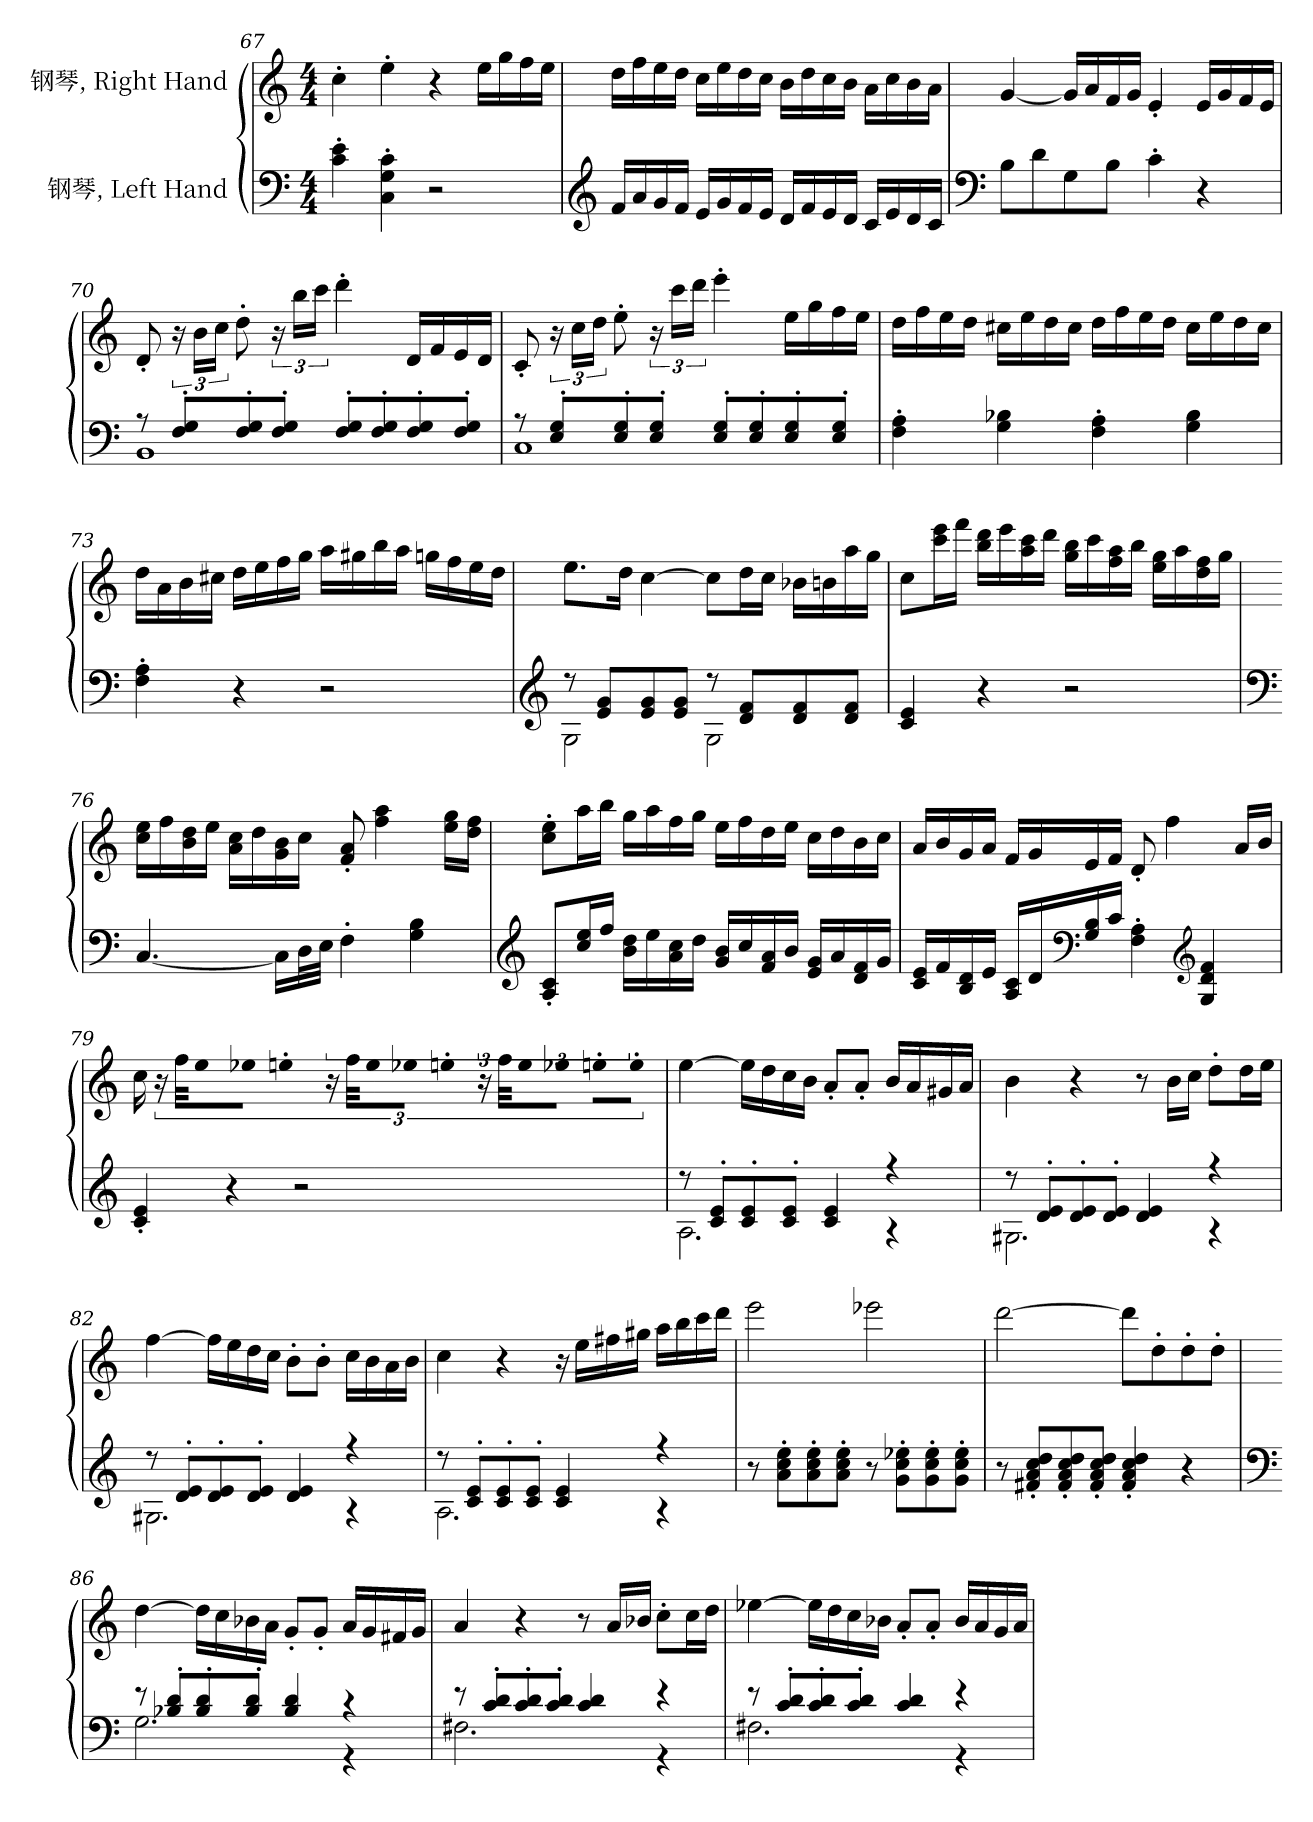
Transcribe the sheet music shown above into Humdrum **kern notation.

**kern	**kern
*part2	*part1
*staff2	*staff1
*I"钢琴, Left Hand	*I"钢琴, Right Hand
*clefF4	*clefG2
*k[]	*k[]
*M4/4	*M4/4
=67	=67
4c\' 4e\'	4cc'\
4C\' 4G\' 4c\'	4ee'\
2r	4r
.	16ee\LL
.	16gg\
.	16ff\
.	16ee\JJ
=68	=68
*clefG2	*
16f/LL	16dd\LL
16a/	16ff\
16g/	16ee\
16f/JJ	16dd\JJ
16e/LL	16cc\LL
16g/	16ee\
16f/	16dd\
16e/JJ	16cc\JJ
16d/LL	16b\LL
16f/	16dd\
16e/	16cc\
16d/JJ	16b\JJ
16c/LL	16a\LL
16e/	16cc\
16d/	16b\
16c/JJ	16a\JJ
!!LO:LB:g=z
=69	=69
*clefF4	*
8B\L	[4g/
8d\	.
8G\	16g/LL]
.	16a/
8B\J	16f/
.	16g/JJ
4c'\	4e'/
4r	16e/LL
.	16g/
.	16f/
.	16e/JJ
=70	=70
*^	*
8r	1BB	8d'/
8F/' 8G/'L	.	24r
.	.	24b\LL
.	.	24cc\JJ
8F/' 8G/'	.	8dd'\
8F/' 8G/'J	.	24r
.	.	24bb\LL
.	.	24ccc\JJ
8F/' 8G/'L	.	4ddd'\
8F/' 8G/'	.	.
8F/' 8G/'	.	16d/LL
.	.	16f/
8F/' 8G/'J	.	16e/
.	.	16d/JJ
=71	=71	=71
8r	1C	8c'/
8E/' 8G/'L	.	24r
.	.	24cc\LL
.	.	24dd\JJ
8E/' 8G/'	.	8ee'\
8E/' 8G/'J	.	24r
.	.	24ccc\LL
.	.	24ddd\JJ
8E/' 8G/'L	.	4eee'\
8E/' 8G/'	.	.
8E/' 8G/'	.	16ee\LL
.	.	16gg\
8E/' 8G/'J	.	16ff\
.	.	16ee\JJ
*v	*v	*
!!LO:LB:g=z
=72	=72
4F\' 4A\'	16dd\LL
.	16ff\
.	16ee\
.	16dd\JJ
4G\ 4B-X\	16cc#X\LL
.	16ee\
.	16dd\
.	16cc#\JJ
4F\' 4A\'	16dd\LL
.	16ff\
.	16ee\
.	16dd\JJ
4G\ 4B-\	16cc#\LL
.	16ee\
.	16dd\
.	16cc#\JJ
=73	=73
4F\' 4A\'	16dd\LL
.	16a\
.	16b\
.	16cc#X\JJ
4r	16dd\LL
.	16ee\
.	16ff\
.	16gg\JJ
2r	16aa\LL
.	16gg#X\
.	16bb\
.	16aa\JJ
.	16ggn\LL
.	16ff\
.	16ee\
.	16dd\JJ
!!LO:PB:g=z
=74	=74
*clefG2	*
*^	*
8r	2G\	8.ee\L
8e/ 8g/L	.	.
.	.	16dd\Jk
8e/ 8g/	.	[4cc\
8e/ 8g/J	.	.
8r	2G\	8cc\L]
8d/ 8f/L	.	16dd\L
.	.	16cc\JJ
8d/ 8f/	.	16b-X\LL
.	.	16bn\
8d/ 8f/J	.	16aa\
.	.	16gg\JJ
*v	*v	*
=75	=75
4c/ 4e/	8cc\L
.	16ccc\ 16eee\L
.	16fff\JJ
4r	16bb\ 16ddd\LL
.	16eee\
.	16aa\ 16ccc\
.	16ddd\JJ
2r	16gg\ 16bb\LL
.	16ccc\
.	16ff\ 16aa\
.	16bb\JJ
.	16ee\ 16gg\LL
.	16aa\
.	16dd\ 16ff\
.	16gg\JJ
!!LO:LB:g=z
=76	=76
*clefF4	*
[4.C/	16cc\ 16ee\LL
.	16ff\
.	16b\ 16dd\
.	16ee\JJ
.	16a\ 16cc\LL
.	16dd\
16C\LL]	16g\ 16b\
32D\L	16cc\JJ
32E\JJJ	.
4F'\	8f/' 8a/'
*	*MM64
.	4ff\ 4aa\
4G\ 4B\	.
.	16ee\ 16gg\LL
.	16dd\ 16ff\JJ
=77	=77
*clefG2	*
*	*MM120
8A/' 8c/'L	8cc\' 8ee\'L
16cc/ 16ee/L	16aa\L
16ff/JJ	16bb\JJ
16b\ 16dd\LL	16gg\LL
16ee\	16aa\
16a\ 16cc\	16ff\
16dd\JJ	16gg\JJ
16g/ 16b/LL	16ee\LL
16cc/	16ff\
16f/ 16a/	16dd\
16b/JJ	16ee\JJ
16e/ 16g/LL	16cc\LL
16a/	16dd\
16d/ 16f/	16b\
16g/JJ	16cc\JJ
=78	=78
16c/ 16e/LL	16a/LL
16f/	16b/
16B/ 16d/	16g/
16e/JJ	16a/JJ
16A/ 16c/LL	16f/LL
16d/	16g/
*clefF4	*
16G/ 16B/	16e/
16c/JJ	16f/JJ
*	*MM60
4F\' 4A\'	8d'/
.	4ff\
*clefG2	*
4G/ 4d/ 4f/	.
.	16a/LL
.	16b/JJ
!!LO:LB:g=z
=79	=79
*	*MM32
4c/' 4e/'	16cc\
*	*MM106
.	24r
.	48ff\KLL
.	16ee\
.	16ee-X\JJ
4r	16een'\
*	*MM98
.	24r
.	48ff\KLL
.	16ee\
.	16ee-X\JJ
2r	16een'\
.	24r
.	48ff\KLL
.	16ee\
.	16ee-X\JJ
.	8een'\L
.	8ee'\J
=80	=80
*	*MM104
*^	*
8r	2.A\	[4ee\
8c/' 8e/'L	.	.
8c/' 8e/'	.	16ee\LL]
.	.	16dd\
8c/' 8e/'J	.	16cc\
.	.	16b\JJ
4c/ 4e/	.	8a'/L
.	.	8a'/J
4r	4r	16b/LL
.	.	16a/
.	.	16g#X/
.	.	16a/JJ
!!LO:LB:g=z
=81	=81	=81
8r	2.G#X\	4b\
8d/' 8e/'L	.	.
8d/' 8e/'	.	4r
8d/' 8e/'J	.	.
4d/ 4e/	.	8r
.	.	16b\LL
.	.	16cc\JJ
4r	4r	8dd'\L
.	.	16dd\L
.	.	16ee\JJ
=82	=82	=82
8r	2.G#X\	[4ff\
8d/' 8e/'L	.	.
8d/' 8e/'	.	16ff\LL]
.	.	16ee\
8d/' 8e/'J	.	16dd\
.	.	16cc\JJ
4d/ 4e/	.	8b'\L
.	.	8b'\J
4r	4r	16cc\LL
.	.	16b\
.	.	16a\
.	.	16b\JJ
=83	=83	=83
8r	2.A\	4cc\
8c/' 8e/'L	.	.
8c/' 8e/'	.	4r
8c/' 8e/'J	.	.
4c/ 4e/	.	16r
.	.	16ee\LL
.	.	16ff#X\
.	.	16gg#X\JJ
4r	4r	16aa\LL
.	.	16bb\
.	.	16ccc\
.	.	16ddd\JJ
*v	*v	*
!!LO:LB:g=z
=84	=84
*	*MM100
8r	2eee\
8a\' 8cc\' 8ee\'L	.
8a\' 8cc\' 8ee\'	.
8a\' 8cc\' 8ee\'J	.
*	*MM96
8r	2eee-X\
8g\' 8cc\' 8ee-X\'L	.
8g\' 8cc\' 8ee-\'	.
8g\' 8cc\' 8ee-\'J	.
=85	=85
*	*MM92
8r	[2ddd\
8f#X/' 8a/' 8cc/' 8dd/'L	.
8f#/' 8a/' 8cc/' 8dd/'	.
8f#/' 8a/' 8cc/' 8dd/'J	.
4f#/' 4a/' 4cc/' 4dd/'	8ddd\L]
*	*MM86
.	8dd'\
4r	8dd'\
.	8dd'\J
=86	=86
*clefF4	*
*	*MM104
*^	*
8r	2.G\	[4dd\
8B-X/' 8d/'L	.	.
8B-/' 8d/'	.	16dd\LL]
.	.	16cc\
8B-/' 8d/'J	.	16b-X\
.	.	16a\JJ
4B-/ 4d/	.	8g'/L
.	.	8g'/J
4r	4r	16a/LL
.	.	16g/
.	.	16f#X/
.	.	16g/JJ
!!LO:LB:g=z
=87	=87	=87
8r	2.F#X\	4a/
8c/' 8d/'L	.	.
8c/' 8d/'	.	4r
8c/' 8d/'J	.	.
4c/ 4d/	.	8r
.	.	16a/LL
.	.	16b-X/JJ
4r	4r	8cc'\L
.	.	16cc\L
.	.	16dd\JJ
=88	=88	=88
8r	2.F#X\	[4ee-X\
8c/' 8d/'L	.	.
8c/' 8d/'	.	16ee-\LL]
.	.	16dd\
8c/' 8d/'J	.	16cc\
.	.	16b-X\JJ
4c/ 4d/	.	8a'/L
.	.	8a'/J
4r	4r	16b-/LL
.	.	16a/
.	.	16g/
.	.	16a/JJ
*v	*v	*
=	=
*-	*-
